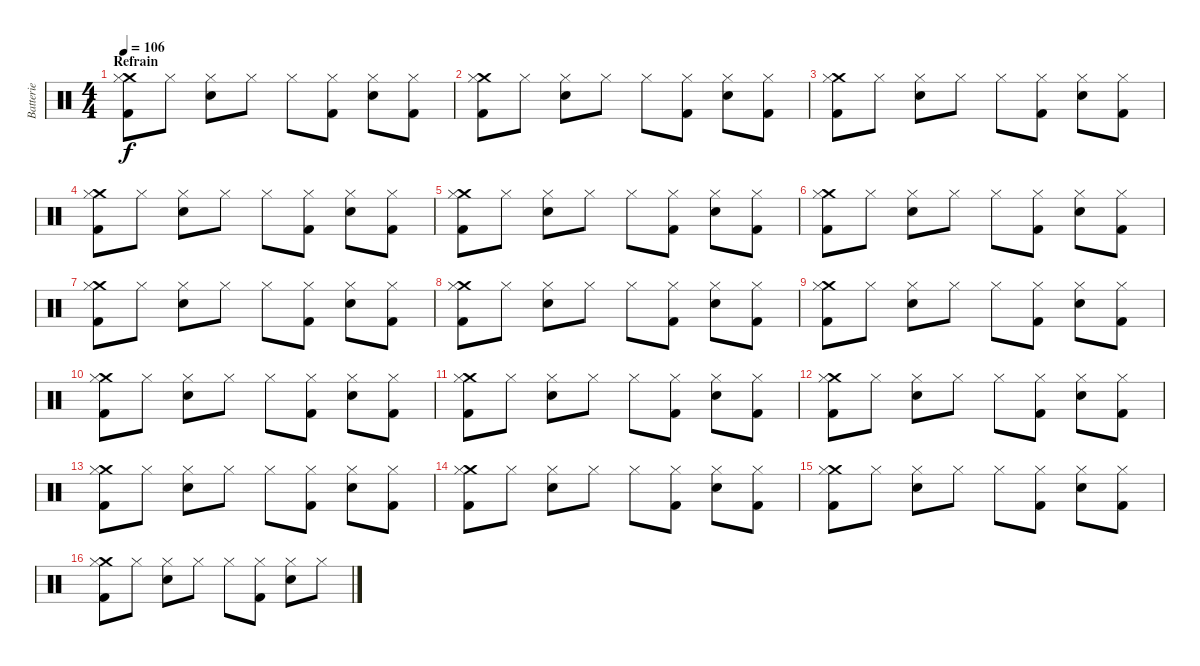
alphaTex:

\track ("Batterie" "Batterie") {instrument percussion}
\staff {score}
\articulation defaults
\ts (4 4)
\section ("" "Refrain")
\tempo 106
\clef neutral
\ks c
("Crash medium (hit)" "Hi-Hat (closed)" "Kick (hit) 2").8{dy f} "Hi-Hat (closed)".8 ("Hi-Hat (closed)" "Electric Snare (hit)").8 "Hi-Hat (closed)".8 "Hi-Hat (closed)".8 ("Hi-Hat (closed)" "Kick (hit) 2").8 ("Hi-Hat (closed)" "Electric Snare (hit)").8 ("Hi-Hat (closed)" "Kick (hit) 2").8 |
("Crash medium (hit)" "Hi-Hat (closed)" "Kick (hit) 2").8 "Hi-Hat (closed)".8 ("Hi-Hat (closed)" "Electric Snare (hit)").8 "Hi-Hat (closed)".8 "Hi-Hat (closed)".8 ("Hi-Hat (closed)" "Kick (hit) 2").8 ("Hi-Hat (closed)" "Electric Snare (hit)").8 ("Hi-Hat (closed)" "Kick (hit) 2").8 |
("Crash medium (hit)" "Hi-Hat (closed)" "Kick (hit) 2").8 "Hi-Hat (closed)".8 ("Hi-Hat (closed)" "Electric Snare (hit)").8 "Hi-Hat (closed)".8 "Hi-Hat (closed)".8 ("Hi-Hat (closed)" "Kick (hit) 2").8 ("Hi-Hat (closed)" "Electric Snare (hit)").8 ("Hi-Hat (closed)" "Kick (hit) 2").8 |
("Crash medium (hit)" "Hi-Hat (closed)" "Kick (hit) 2").8 "Hi-Hat (closed)".8 ("Hi-Hat (closed)" "Electric Snare (hit)").8 "Hi-Hat (closed)".8 "Hi-Hat (closed)".8 ("Hi-Hat (closed)" "Kick (hit) 2").8 ("Hi-Hat (closed)" "Electric Snare (hit)").8 ("Hi-Hat (closed)" "Kick (hit) 2").8 |
("Crash medium (hit)" "Hi-Hat (closed)" "Kick (hit) 2").8 "Hi-Hat (closed)".8 ("Hi-Hat (closed)" "Electric Snare (hit)").8 "Hi-Hat (closed)".8 "Hi-Hat (closed)".8 ("Hi-Hat (closed)" "Kick (hit) 2").8 ("Hi-Hat (closed)" "Electric Snare (hit)").8 ("Hi-Hat (closed)" "Kick (hit) 2").8 |
("Crash medium (hit)" "Hi-Hat (closed)" "Kick (hit) 2").8 "Hi-Hat (closed)".8 ("Hi-Hat (closed)" "Electric Snare (hit)").8 "Hi-Hat (closed)".8 "Hi-Hat (closed)".8 ("Hi-Hat (closed)" "Kick (hit) 2").8 ("Hi-Hat (closed)" "Electric Snare (hit)").8 ("Hi-Hat (closed)" "Kick (hit) 2").8 |
("Crash medium (hit)" "Hi-Hat (closed)" "Kick (hit) 2").8 "Hi-Hat (closed)".8 ("Hi-Hat (closed)" "Electric Snare (hit)").8 "Hi-Hat (closed)".8 "Hi-Hat (closed)".8 ("Hi-Hat (closed)" "Kick (hit) 2").8 ("Hi-Hat (closed)" "Electric Snare (hit)").8 ("Hi-Hat (closed)" "Kick (hit) 2").8 |
("Crash medium (hit)" "Hi-Hat (closed)" "Kick (hit) 2").8 "Hi-Hat (closed)".8 ("Hi-Hat (closed)" "Electric Snare (hit)").8 "Hi-Hat (closed)".8 "Hi-Hat (closed)".8 ("Hi-Hat (closed)" "Kick (hit) 2").8 ("Hi-Hat (closed)" "Electric Snare (hit)").8 ("Hi-Hat (closed)" "Kick (hit) 2").8 |
("Crash medium (hit)" "Hi-Hat (closed)" "Kick (hit) 2").8 "Hi-Hat (closed)".8 ("Hi-Hat (closed)" "Electric Snare (hit)").8 "Hi-Hat (closed)".8 "Hi-Hat (closed)".8 ("Hi-Hat (closed)" "Kick (hit) 2").8 ("Hi-Hat (closed)" "Electric Snare (hit)").8 ("Hi-Hat (closed)" "Kick (hit) 2").8 |
("Crash medium (hit)" "Hi-Hat (closed)" "Kick (hit) 2").8 "Hi-Hat (closed)".8 ("Hi-Hat (closed)" "Electric Snare (hit)").8 "Hi-Hat (closed)".8 "Hi-Hat (closed)".8 ("Hi-Hat (closed)" "Kick (hit) 2").8 ("Hi-Hat (closed)" "Electric Snare (hit)").8 ("Hi-Hat (closed)" "Kick (hit) 2").8 |
("Crash medium (hit)" "Hi-Hat (closed)" "Kick (hit) 2").8 "Hi-Hat (closed)".8 ("Hi-Hat (closed)" "Electric Snare (hit)").8 "Hi-Hat (closed)".8 "Hi-Hat (closed)".8 ("Hi-Hat (closed)" "Kick (hit) 2").8 ("Hi-Hat (closed)" "Electric Snare (hit)").8 ("Hi-Hat (closed)" "Kick (hit) 2").8 |
("Crash medium (hit)" "Hi-Hat (closed)" "Kick (hit) 2").8 "Hi-Hat (closed)".8 ("Hi-Hat (closed)" "Electric Snare (hit)").8 "Hi-Hat (closed)".8 "Hi-Hat (closed)".8 ("Hi-Hat (closed)" "Kick (hit) 2").8 ("Hi-Hat (closed)" "Electric Snare (hit)").8 ("Hi-Hat (closed)" "Kick (hit) 2").8 |
("Crash medium (hit)" "Hi-Hat (closed)" "Kick (hit) 2").8 "Hi-Hat (closed)".8 ("Hi-Hat (closed)" "Electric Snare (hit)").8 "Hi-Hat (closed)".8 "Hi-Hat (closed)".8 ("Hi-Hat (closed)" "Kick (hit) 2").8 ("Hi-Hat (closed)" "Electric Snare (hit)").8 ("Hi-Hat (closed)" "Kick (hit) 2").8 |
("Crash medium (hit)" "Hi-Hat (closed)" "Kick (hit) 2").8 "Hi-Hat (closed)".8 ("Hi-Hat (closed)" "Electric Snare (hit)").8 "Hi-Hat (closed)".8 "Hi-Hat (closed)".8 ("Hi-Hat (closed)" "Kick (hit) 2").8 ("Hi-Hat (closed)" "Electric Snare (hit)").8 ("Hi-Hat (closed)" "Kick (hit) 2").8 |
("Crash medium (hit)" "Hi-Hat (closed)" "Kick (hit) 2").8 "Hi-Hat (closed)".8 ("Hi-Hat (closed)" "Electric Snare (hit)").8 "Hi-Hat (closed)".8 "Hi-Hat (closed)".8 ("Hi-Hat (closed)" "Kick (hit) 2").8 ("Hi-Hat (closed)" "Electric Snare (hit)").8 ("Hi-Hat (closed)" "Kick (hit) 2").8 |
("Crash medium (hit)" "Hi-Hat (closed)" "Kick (hit) 2").8 "Hi-Hat (closed)".8 ("Hi-Hat (closed)" "Electric Snare (hit)").8 "Hi-Hat (closed)".8 "Hi-Hat (closed)".8 ("Hi-Hat (closed)" "Kick (hit) 2").8 ("Hi-Hat (closed)" "Electric Snare (hit)").8 "Hi-Hat (closed)".8
